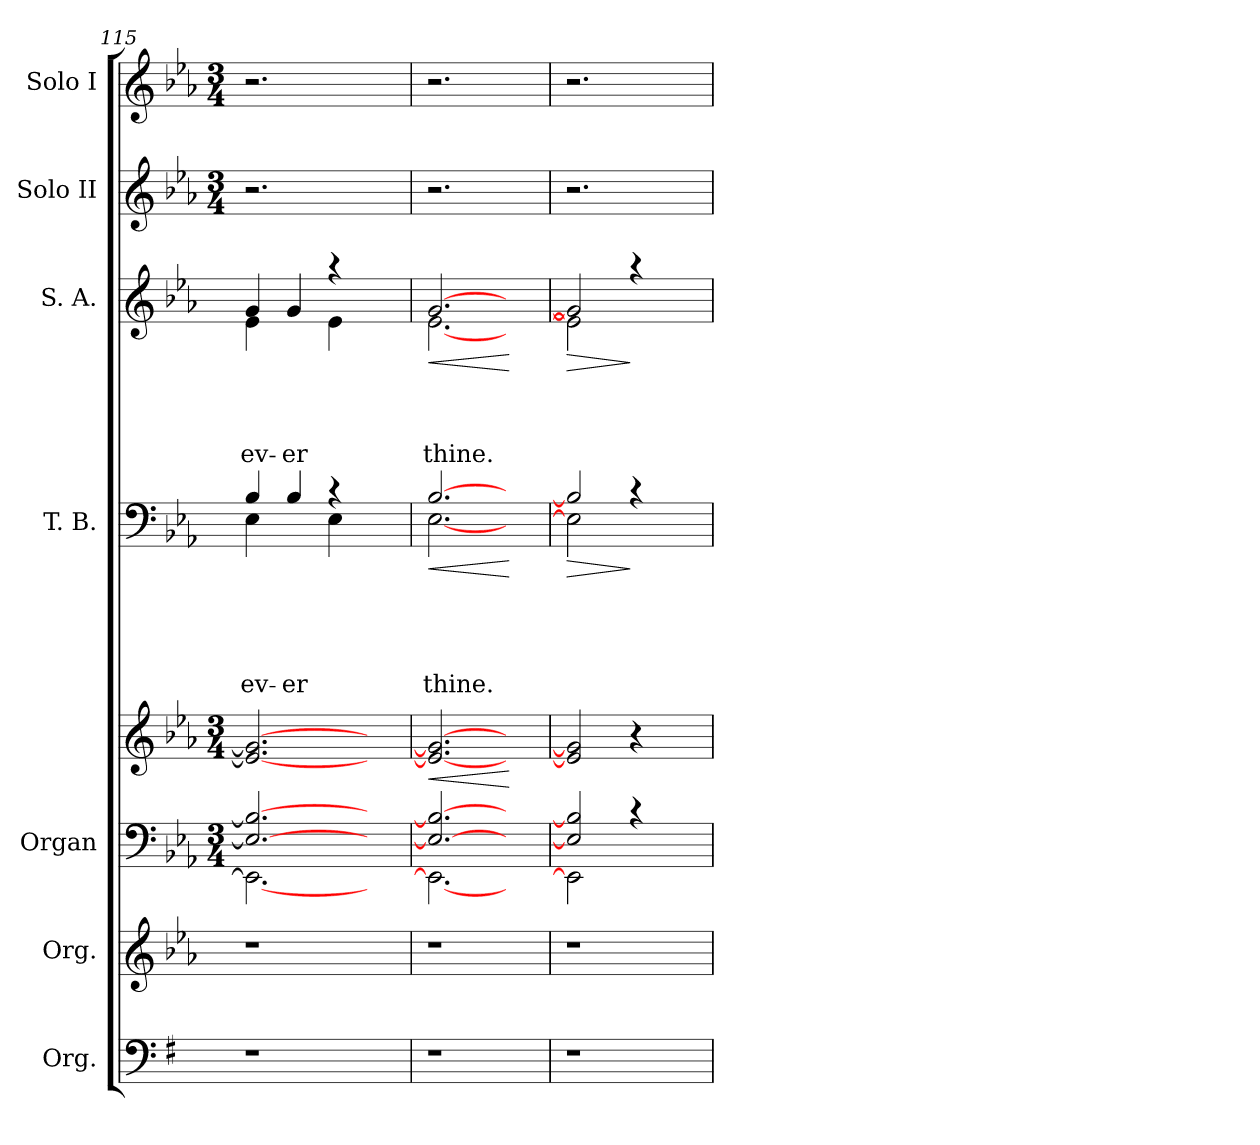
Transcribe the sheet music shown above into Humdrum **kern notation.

**kern	**kern	**kern	**kern	**dynam	**kern	**text	**text	**text	**text	**text	**dynam	**kern	**text	**text	**text	**text	**dynam	**kern	**kern
*part7	*part6	*part5	*part5	*part5	*part4	*part4	*part4	*part4	*part4	*part4	*part4	*part3	*part3	*part3	*part3	*part3	*part3	*part2	*part1
*staff8	*staff7	*staff6	*staff5	*staff5/6	*staff4	*staff4	*staff4	*staff4	*staff4	*staff4	*staff4	*staff3	*staff3	*staff3	*staff3	*staff3	*staff3	*staff2	*staff1
*I"Org.	*I"Org.	*I"Organ	*	*	*I"T. B.	*	*	*	*	*	*	*I"S. A.	*	*	*	*	*	*I"Solo II	*I"Solo I
*	*	*	*	*	*I'T. B.	*	*	*	*	*	*	*I'S. A.	*	*	*	*	*	*I'Solo II	*I'Solo I
*clefF4	*clefG2	*clefF4	*clefG2	*	*clefF4	*	*	*	*	*	*	*clefG2	*	*	*	*	*	*clefG2	*clefG2
*k[f#]	*k[b-e-a-]	*k[b-e-a-]	*k[b-e-a-]	*	*k[b-e-a-]	*	*	*	*	*	*	*k[b-e-a-]	*	*	*	*	*	*k[b-e-a-]	*k[b-e-a-]
*G:	*E-:	*E-:	*E-:	*	*E-:	*	*	*	*	*	*	*E-:	*	*	*	*	*	*E-:	*E-:
*	*	*M3/4	*M3/4	*	*	*	*	*	*	*	*	*	*	*	*	*	*	*M3/4	*M3/4
=115	=115	=115	=115	=115	=115	=115	=115	=115	=115	=115	=115	=115	=115	=115	=115	=115	=115	=115	=115
*	*	*^	*	*	*	*	*	*	*	*	*	*	*	*	*	*	*	*	*
!	!	!	!	!	!	!	!	!	!	!	!LO:LY:b	!	!	!	!	!	!LO:LY:b	!	!	!
*	*	*	*	*	*	*^	*	*	*	*	*	*	*^	*	*	*	*	*	*	*
1r	1r	2.E-/_ 2.B-/_	2.EE-\_	2.e-/_ 2.g/_	.	4B-/	4E-\	.	.	.	.	ev-	.	4g/	4e-\	.	.	.	ev-	.	2.r	2.r
!	!	!	!	!	!	!	!	!	!	!	!	!LO:LY:b	!	!	!	!	!	!	!LO:LY:b	!	!	!
.	.	.	.	.	.	4B-/	4ryy	.	.	.	.	-er	.	4g/	4ryy	.	.	.	-er	.	.	.
.	.	.	.	.	.	4rc	4E-\	.	.	.	.	.	.	4raa	4e-\	.	.	.	.	.	.	.
.	.	4ryy	4ryy	4ryy	.	4ryy	4ryy	.	.	.	.	.	.	4ryy	4ryy	.	.	.	.	.	4ryy	4ryy
=116	=116	=116	=116	=116	=116	=116	=116	=116	=116	=116	=116	=116	=116	=116	=116	=116	=116	=116	=116	=116	=116	=116
!	!	!	!	!	!LO:HP:b	!	!	!	!	!	!	!LO:LY:b	!LO:HP:b	!	!	!	!	!	!LO:LY:b	!LO:HP:b	!	!
1r	1r	2.E-/_ 2.B-/_	2.EE-\_	2.e-/_ 2.g/_	<	[>2.B-/	[<2.E-\	.	.	.	.	thine.	<	[>2.g/	[<2.e-\	.	.	.	thine.	<	2.r	2.r
.	.	4ryy	4ryy	4ryy	[	4ryy	4ryy	.	.	.	.	.	[	4ryy	4ryy	.	.	.	.	[	4ryy	4ryy
=117	=117	=117	=117	=117	=117	=117	=117	=117	=117	=117	=117	=117	=117	=117	=117	=117	=117	=117	=117	=117	=117	=117
!	!	!	!	!	!	!	!	!	!	!	!	!	!LO:HP:b	!	!	!	!	!	!	!LO:HP:b	!	!
1r	1r	2E-/] 2B-/]	2EE-\]	2e-/] 2g/]	.	2B-/]	2E-\]	.	.	.	.	.	>	2g/]	2e-\]	.	.	.	.	>	2.r	2.r
.	.	4rc	4ryy	4r	.	4rc	4ryy	.	.	.	.	.	]	4raa	4ryy	.	.	.	.	]	.	.
.	.	4ryy	4ryy	4ryy	.	4ryy	4ryy	.	.	.	.	.	.	4ryy	4ryy	.	.	.	.	.	4ryy	4ryy
*	*	*	*	*	*	*v	*v	*	*	*	*	*	*	*	*	*	*	*	*	*	*	*
*	*	*v	*v	*	*	*	*	*	*	*	*	*	*v	*v	*	*	*	*	*	*	*
=	=	=	=	=	=	=	=	=	=	=	=	=	=	=	=	=	=	=	=
*-	*-	*-	*-	*-	*-	*-	*-	*-	*-	*-	*-	*-	*-	*-	*-	*-	*-	*-	*-
